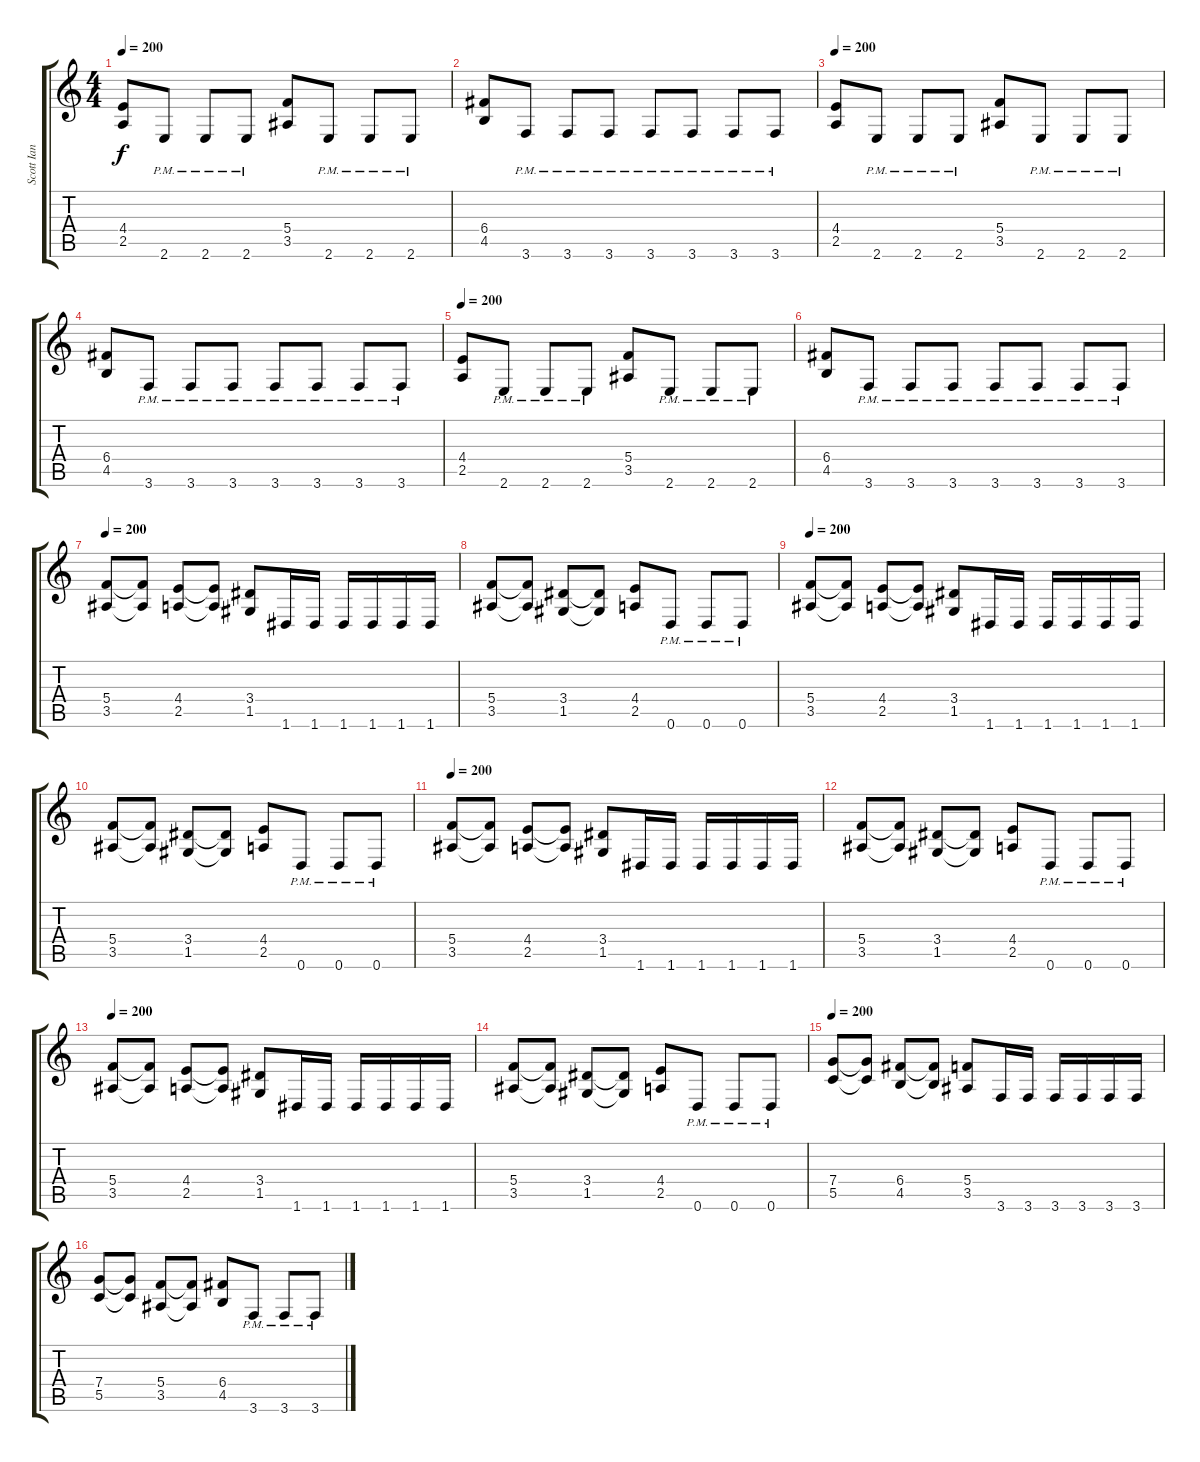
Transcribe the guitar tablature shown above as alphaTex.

\track ("Scott Ian" "Scott Ian") {instrument distortionguitar}
\staff {score tabs}
\tuning (D4 A3 F3 C3 G2 D2) {hide}
\ts (4 4)
\tempo 200
\clef g2
\ks c
(4.4 2.5).8{dy f} 2.6{pm}.8 2.6{pm}.8 2.6{pm}.8 (5.4 3.5).8 2.6{pm}.8 2.6{pm}.8 2.6{pm}.8 |
(6.4 4.5).8 3.6{pm}.8 3.6{pm}.8 3.6{pm}.8 3.6{pm}.8 3.6{pm}.8 3.6{pm}.8 3.6{pm}.8 |
\tempo 200
(4.4 2.5).8 2.6{pm}.8 2.6{pm}.8 2.6{pm}.8 (5.4 3.5).8 2.6{pm}.8 2.6{pm}.8 2.6{pm}.8 |
(6.4 4.5).8 3.6{pm}.8 3.6{pm}.8 3.6{pm}.8 3.6{pm}.8 3.6{pm}.8 3.6{pm}.8 3.6{pm}.8 |
\tempo 200
(4.4 2.5).8 2.6{pm}.8 2.6{pm}.8 2.6{pm}.8 (5.4 3.5).8 2.6{pm}.8 2.6{pm}.8 2.6{pm}.8 |
(6.4 4.5).8 3.6{pm}.8 3.6{pm}.8 3.6{pm}.8 3.6{pm}.8 3.6{pm}.8 3.6{pm}.8 3.6{pm}.8 |
\tempo 200
(5.4 3.5).8 (5.4{t} 3.5{t}).8 (4.4 2.5).8 (4.4{t} 2.5{t}).8 (3.4 1.5).8 1.6.16 1.6.16 1.6.16 1.6.16 1.6.16 1.6.16 |
(5.4 3.5).8 (5.4{t} 3.5{t}).8 (3.4 1.5).8 (3.4{t} 1.5{t}).8 (4.4 2.5).8 0.6{pm}.8 0.6{pm}.8 0.6{pm}.8 |
\tempo 200
(5.4 3.5).8 (5.4{t} 3.5{t}).8 (4.4 2.5).8 (4.4{t} 2.5{t}).8 (3.4 1.5).8 1.6.16 1.6.16 1.6.16 1.6.16 1.6.16 1.6.16 |
(5.4 3.5).8 (5.4{t} 3.5{t}).8 (3.4 1.5).8 (3.4{t} 1.5{t}).8 (4.4 2.5).8 0.6{pm}.8 0.6{pm}.8 0.6{pm}.8 |
\tempo 200
(5.4 3.5).8 (5.4{t} 3.5{t}).8 (4.4 2.5).8 (4.4{t} 2.5{t}).8 (3.4 1.5).8 1.6.16 1.6.16 1.6.16 1.6.16 1.6.16 1.6.16 |
(5.4 3.5).8 (5.4{t} 3.5{t}).8 (3.4 1.5).8 (3.4{t} 1.5{t}).8 (4.4 2.5).8 0.6{pm}.8 0.6{pm}.8 0.6{pm}.8 |
\tempo 200
(5.4 3.5).8 (5.4{t} 3.5{t}).8 (4.4 2.5).8 (4.4{t} 2.5{t}).8 (3.4 1.5).8 1.6.16 1.6.16 1.6.16 1.6.16 1.6.16 1.6.16 |
(5.4 3.5).8 (5.4{t} 3.5{t}).8 (3.4 1.5).8 (3.4{t} 1.5{t}).8 (4.4 2.5).8 0.6{pm}.8 0.6{pm}.8 0.6{pm}.8 |
\tempo 200
(7.4 5.5).8 (7.4{t} 5.5{t}).8 (6.4 4.5).8 (6.4{t} 4.5{t}).8 (5.4 3.5).8 3.6.16 3.6.16 3.6.16 3.6.16 3.6.16 3.6.16 |
(7.4 5.5).8 (7.4{t} 5.5{t}).8 (5.4 3.5).8 (5.4{t} 3.5{t}).8 (6.4 4.5).8 3.6{pm}.8 3.6{pm}.8 3.6{pm}.8
